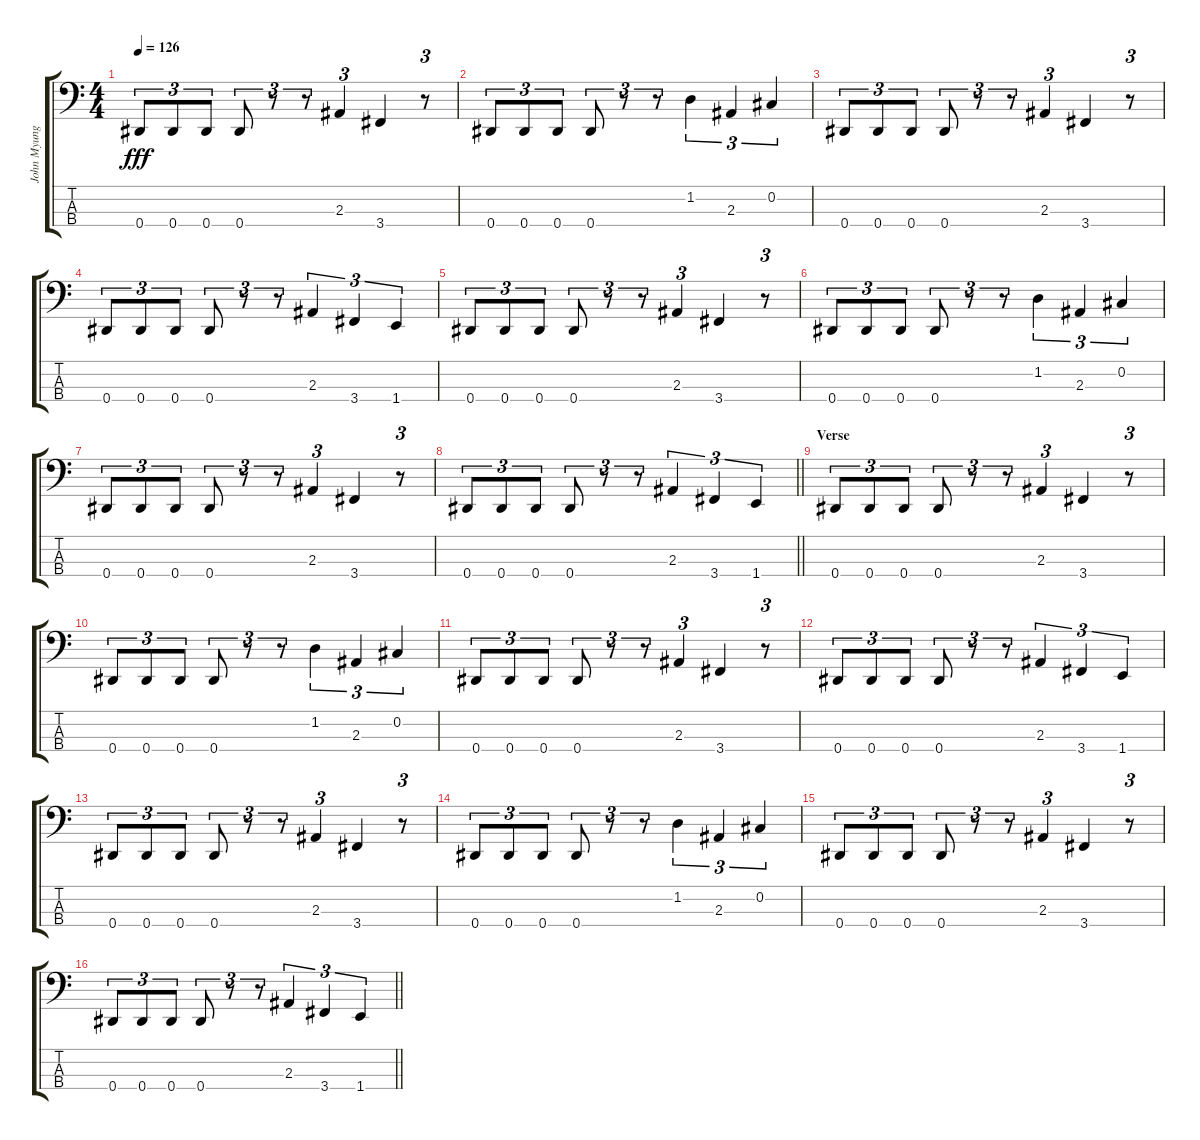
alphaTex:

\track ("John Myung (4 Strings Alternative)" "John Myung") {mute instrument electricbassfinger}
\staff {score tabs}
\tuning (Gb2 Db2 Ab1 Eb1) {hide}
\ts (4 4)
\tempo 126
\clef f4
\ks c
0.4.8{tu (3 2) dy fff} 0.4.8{tu (3 2)} 0.4.8{tu (3 2)} 0.4.8{tu (3 2)} r.8{tu (3 2)} r.8{tu (3 2)} 2.3.4{tu (3 2)} 3.4.4 r.8{tu (3 2)} |
0.4.8{tu (3 2)} 0.4.8{tu (3 2)} 0.4.8{tu (3 2)} 0.4.8{tu (3 2)} r.8{tu (3 2)} r.8{tu (3 2)} 1.2.4{tu (3 2)} 2.3.4{tu (3 2)} 0.2.4{tu (3 2)} |
0.4.8{tu (3 2)} 0.4.8{tu (3 2)} 0.4.8{tu (3 2)} 0.4.8{tu (3 2)} r.8{tu (3 2)} r.8{tu (3 2)} 2.3.4{tu (3 2)} 3.4.4 r.8{tu (3 2)} |
0.4.8{tu (3 2)} 0.4.8{tu (3 2)} 0.4.8{tu (3 2)} 0.4.8{tu (3 2)} r.8{tu (3 2)} r.8{tu (3 2)} 2.3.4{tu (3 2)} 3.4.4{tu (3 2)} 1.4.4{tu (3 2)} |
0.4.8{tu (3 2)} 0.4.8{tu (3 2)} 0.4.8{tu (3 2)} 0.4.8{tu (3 2)} r.8{tu (3 2)} r.8{tu (3 2)} 2.3.4{tu (3 2)} 3.4.4 r.8{tu (3 2)} |
0.4.8{tu (3 2)} 0.4.8{tu (3 2)} 0.4.8{tu (3 2)} 0.4.8{tu (3 2)} r.8{tu (3 2)} r.8{tu (3 2)} 1.2.4{tu (3 2)} 2.3.4{tu (3 2)} 0.2.4{tu (3 2)} |
0.4.8{tu (3 2)} 0.4.8{tu (3 2)} 0.4.8{tu (3 2)} 0.4.8{tu (3 2)} r.8{tu (3 2)} r.8{tu (3 2)} 2.3.4{tu (3 2)} 3.4.4 r.8{tu (3 2)} |
\barLineRight lightlight
0.4.8{tu (3 2)} 0.4.8{tu (3 2)} 0.4.8{tu (3 2)} 0.4.8{tu (3 2)} r.8{tu (3 2)} r.8{tu (3 2)} 2.3.4{tu (3 2)} 3.4.4{tu (3 2)} 1.4.4{tu (3 2)} |
\section ("" "Verse")
0.4.8{tu (3 2)} 0.4.8{tu (3 2)} 0.4.8{tu (3 2)} 0.4.8{tu (3 2)} r.8{tu (3 2)} r.8{tu (3 2)} 2.3.4{tu (3 2)} 3.4.4 r.8{tu (3 2)} |
0.4.8{tu (3 2)} 0.4.8{tu (3 2)} 0.4.8{tu (3 2)} 0.4.8{tu (3 2)} r.8{tu (3 2)} r.8{tu (3 2)} 1.2.4{tu (3 2)} 2.3.4{tu (3 2)} 0.2.4{tu (3 2)} |
0.4.8{tu (3 2)} 0.4.8{tu (3 2)} 0.4.8{tu (3 2)} 0.4.8{tu (3 2)} r.8{tu (3 2)} r.8{tu (3 2)} 2.3.4{tu (3 2)} 3.4.4 r.8{tu (3 2)} |
0.4.8{tu (3 2)} 0.4.8{tu (3 2)} 0.4.8{tu (3 2)} 0.4.8{tu (3 2)} r.8{tu (3 2)} r.8{tu (3 2)} 2.3.4{tu (3 2)} 3.4.4{tu (3 2)} 1.4.4{tu (3 2)} |
0.4.8{tu (3 2)} 0.4.8{tu (3 2)} 0.4.8{tu (3 2)} 0.4.8{tu (3 2)} r.8{tu (3 2)} r.8{tu (3 2)} 2.3.4{tu (3 2)} 3.4.4 r.8{tu (3 2)} |
0.4.8{tu (3 2)} 0.4.8{tu (3 2)} 0.4.8{tu (3 2)} 0.4.8{tu (3 2)} r.8{tu (3 2)} r.8{tu (3 2)} 1.2.4{tu (3 2)} 2.3.4{tu (3 2)} 0.2.4{tu (3 2)} |
0.4.8{tu (3 2)} 0.4.8{tu (3 2)} 0.4.8{tu (3 2)} 0.4.8{tu (3 2)} r.8{tu (3 2)} r.8{tu (3 2)} 2.3.4{tu (3 2)} 3.4.4 r.8{tu (3 2)} |
\barLineRight lightlight
0.4.8{tu (3 2)} 0.4.8{tu (3 2)} 0.4.8{tu (3 2)} 0.4.8{tu (3 2)} r.8{tu (3 2)} r.8{tu (3 2)} 2.3.4{tu (3 2)} 3.4.4{tu (3 2)} 1.4.4{tu (3 2)}
